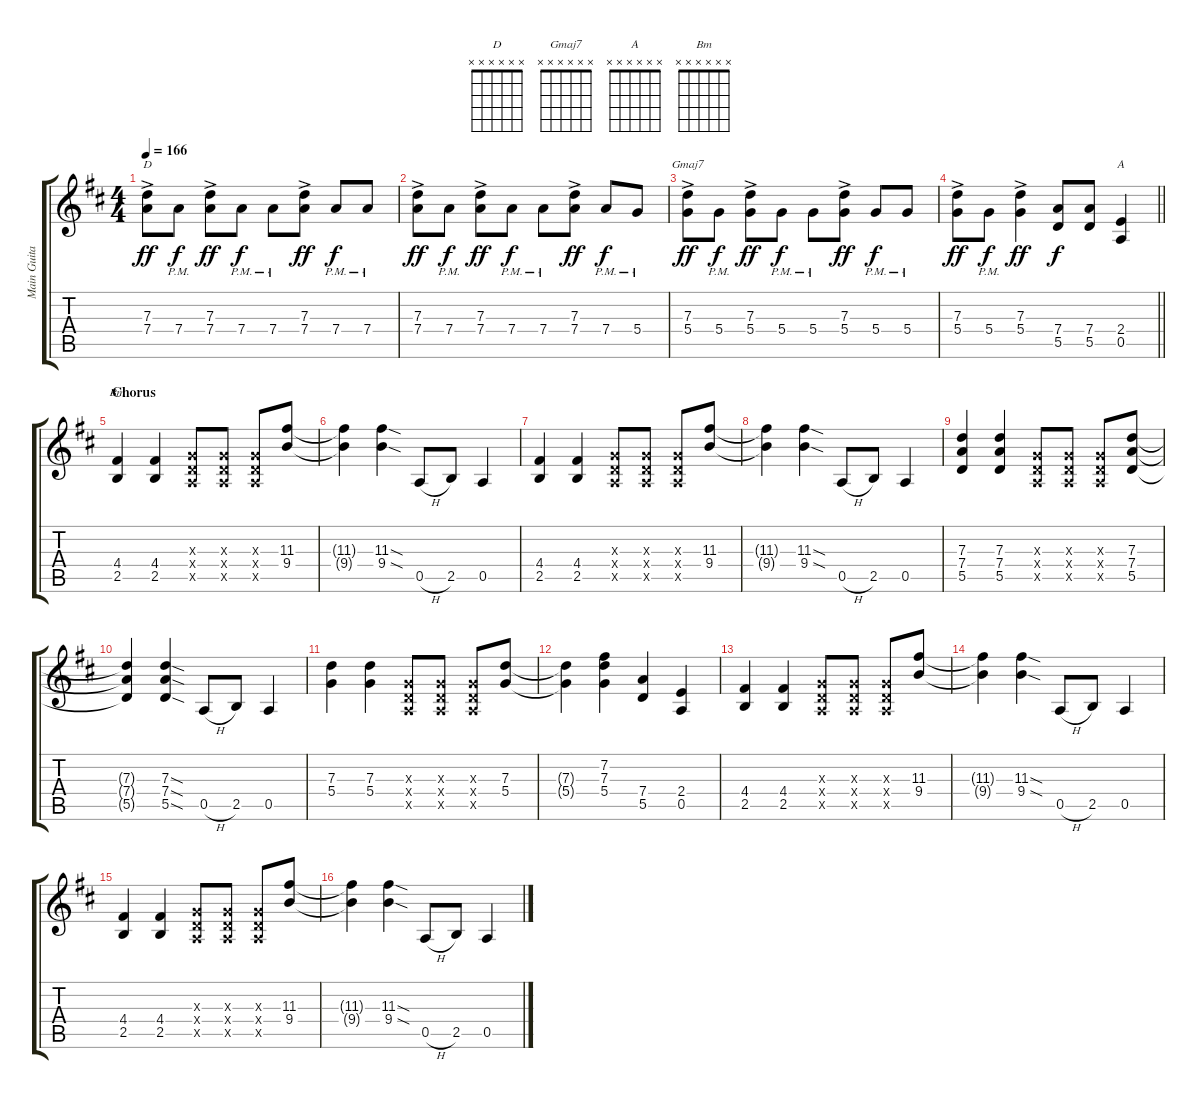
\track ("Main Guitar" "Main Guita") {instrument distortionguitar}
\staff {score tabs}
\tuning (E4 B3 G3 D3 A2 E2) {hide}
\chord ("D" x x x x x x)
\chord ("Gmaj7" x x x x x x)
\chord ("A" x x x x x x)
\chord ("Bm" x x x x x x)
\ts (4 4)
\tempo 166
\clef g2
\ks d
(7.3{ac} 7.4{ac}).8{ch "D" dy ff} 7.4{pm}.8{dy f} (7.3{ac} 7.4{ac}).8{dy ff} 7.4{pm}.8{dy f} 7.4{pm}.8 (7.3{ac} 7.4{ac}).8{dy ff} 7.4{pm}.8{dy f} 7.4{pm}.8 |
(7.3{ac} 7.4{ac}).8{dy ff} 7.4{pm}.8{dy f} (7.3{ac} 7.4{ac}).8{dy ff} 7.4{pm}.8{dy f} 7.4{pm}.8 (7.3{ac} 7.4{ac}).8{dy ff} 7.4{pm}.8{dy f} 5.4{pm}.8 |
(7.3{ac} 5.4{ac}).8{ch "Gmaj7" dy ff} 5.4{pm}.8{dy f} (7.3{ac} 5.4{ac}).8{dy ff} 5.4{pm}.8{dy f} 5.4{pm}.8 (7.3{ac} 5.4{ac}).8{dy ff} 5.4{pm}.8{dy f} 5.4{pm}.8 |
\barLineRight lightlight
(7.3{ac} 5.4{ac}).8{dy ff} 5.4{pm}.8{dy f} (7.3{ac} 5.4{ac}).4{dy ff} (7.4 5.5).8{dy f} (7.4 5.5).8 (2.4 0.5).4{ch "A"} |
\section ("" "Chorus")
(4.4 2.5).4{ch "Bm"} (4.4 2.5).4 (0.3{x} 0.4{x} 0.5{x}).8 (0.3{x} 0.4{x} 0.5{x}).8 (0.3{x} 0.4{x} 0.5{x}).8 (11.3 9.4).8 |
(11.3{t} 9.4{t}).4 (11.3{sod} 9.4{sod}).4 0.5{h}.8 2.5.8 0.5.4 |
(4.4 2.5).4 (4.4 2.5).4 (0.3{x} 0.4{x} 0.5{x}).8 (0.3{x} 0.4{x} 0.5{x}).8 (0.3{x} 0.4{x} 0.5{x}).8 (11.3 9.4).8 |
(11.3{t} 9.4{t}).4 (11.3{sod} 9.4{sod}).4 0.5{h}.8 2.5.8 0.5.4 |
(7.3 7.4 5.5).4 (7.3 7.4 5.5).4 (0.3{x} 0.4{x} 0.5{x}).8 (0.3{x} 0.4{x} 0.5{x}).8 (0.3{x} 0.4{x} 0.5{x}).8 (7.3 7.4 5.5).8 |
(7.3{t} 7.4{t} 5.5{t}).4 (7.3{sod} 7.4{sod} 5.5{sod}).4 0.5{h}.8 2.5.8 0.5.4 |
(7.3 5.4).4 (7.3 5.4).4 (0.3{x} 0.4{x} 0.5{x}).8 (0.3{x} 0.4{x} 0.5{x}).8 (0.3{x} 0.4{x} 0.5{x}).8 (7.3 5.4).8 |
(7.3{t} 5.4{t}).4 (7.2 7.3 5.4).4 (7.4 5.5).4 (2.4 0.5).4 |
(4.4 2.5).4 (4.4 2.5).4 (0.3{x} 0.4{x} 0.5{x}).8 (0.3{x} 0.4{x} 0.5{x}).8 (0.3{x} 0.4{x} 0.5{x}).8 (11.3 9.4).8 |
(11.3{t} 9.4{t}).4 (11.3{sod} 9.4{sod}).4 0.5{h}.8 2.5.8 0.5.4 |
(4.4 2.5).4 (4.4 2.5).4 (0.3{x} 0.4{x} 0.5{x}).8 (0.3{x} 0.4{x} 0.5{x}).8 (0.3{x} 0.4{x} 0.5{x}).8 (11.3 9.4).8 |
(11.3{t} 9.4{t}).4 (11.3{sod} 9.4{sod}).4 0.5{h}.8 2.5.8 0.5.4
